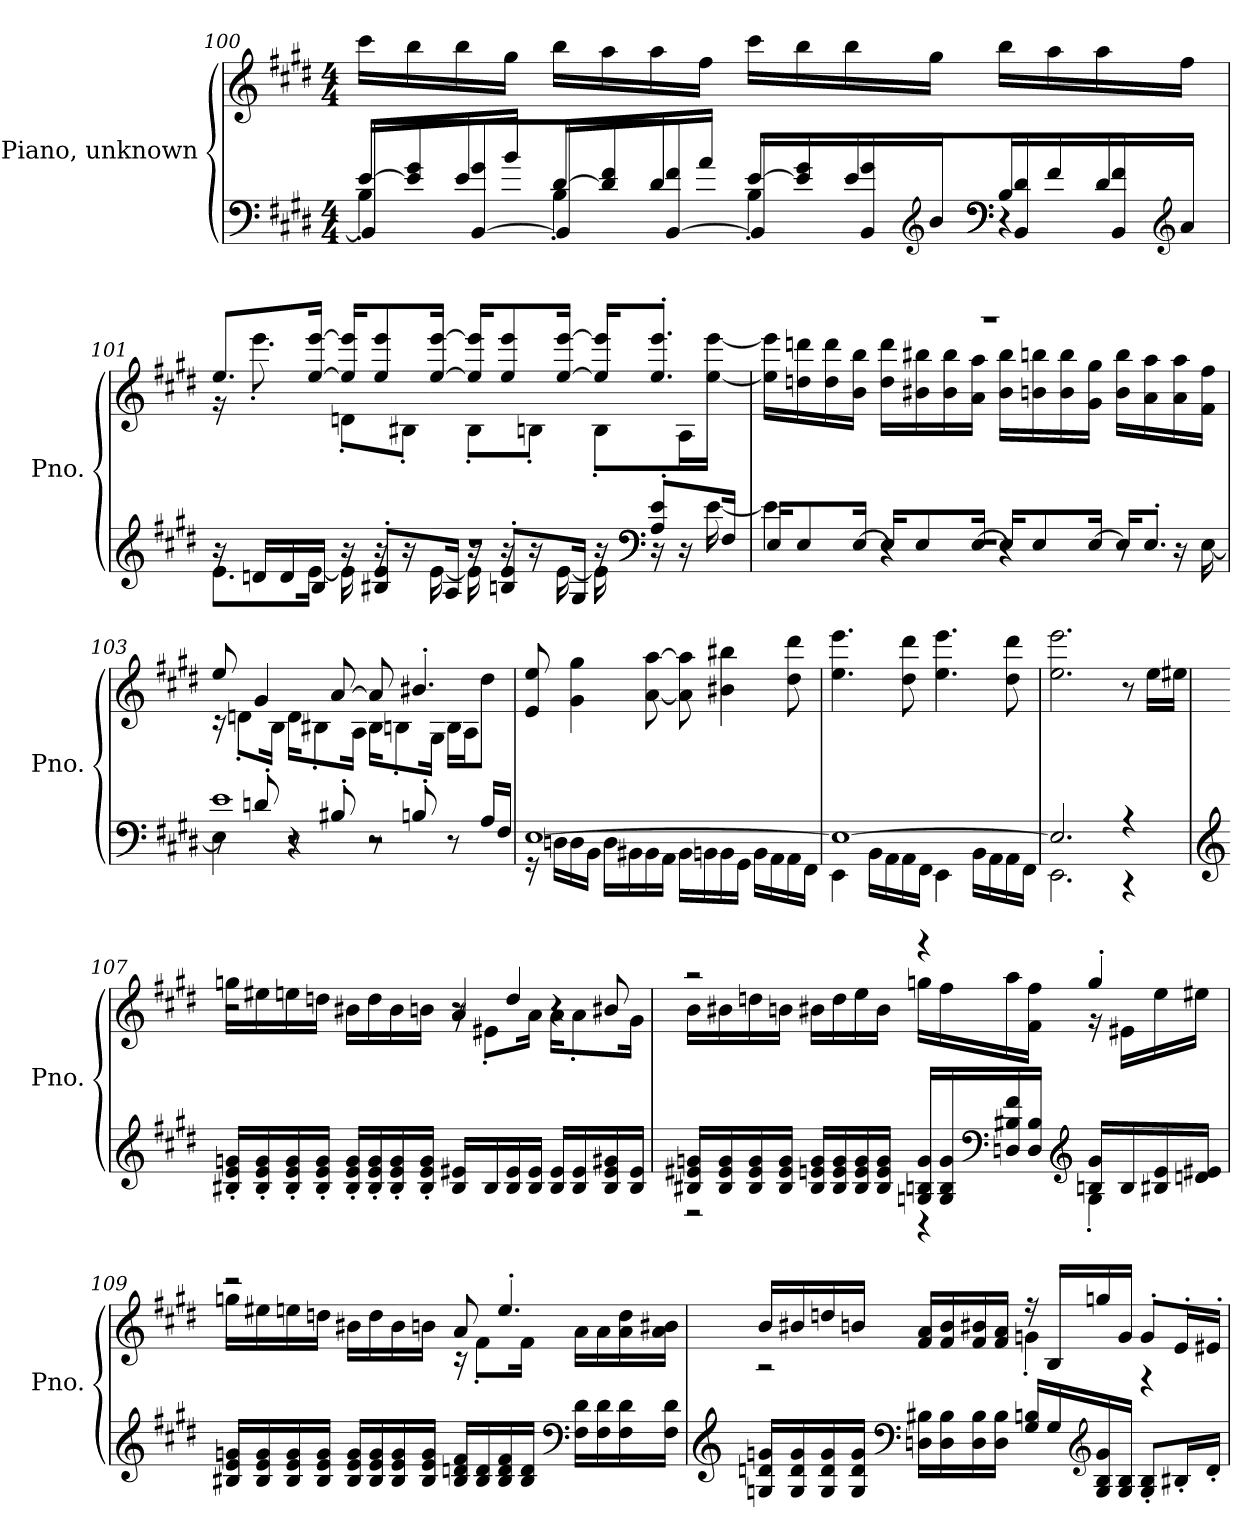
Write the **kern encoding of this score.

**kern	**kern
*part1	*part1
*staff2	*staff1
*I"Piano, unknown	*
*I'Pno.	*
!!LO:PB:g=z
*clefF4	*clefG2
*k[f#c#g#d#]	*k[f#c#g#d#]
*M4/4	*M4/4
=100	=100
*^	*
*	*^	*
[16e/LL	4B'\	8BB/L]	16ccc#\LL
16e/] 16g#/	.	.	16bb\
16e/	.	[8BB/ 8g#/	16bb\
16b/JJ	.	.	16gg#\JJ
[16d#/LL	4B'\	8BB/]	16bb\LL
16d#/] 16f#/	.	.	16aa\
16d#/	.	[8BB/ 8f#/J	16aa\
16a/JJ	.	.	16ff#\JJ
[16e/LL	4B'\	8BB/L]	16ccc#\LL
16e/] 16g#/	.	.	16bb\
16e/	.	8BB/ 8g#/	16bb\
*clefG2	*	*	*
16b/JJ	.	.	16gg#\JJ
*clefF4	*	*	*
16B/LL	4r	8BB/ 8d#/	16bb\LL
16f#/	.	.	16aa\
16d#/	.	8BB/ 8f#/J	16aa\
*clefG2	*	*	*
16a/JJ	.	.	16ff#\JJ
!!LO:LB:g=z
=101	=101	=101	=101
*	*	*	*^
1r	8.e\L	16r	8.ee/L	16r
.	.	16dn/LL	.	8.eee'\
.	.	16d/	.	.
.	[16e\Jk	16B/JJ	[16ee/ [16eee/Jk	.
.	16e\]	16r	16ee/] 16eee/]KL	8dn'\L
.	16r	8B#X/' 8e/'L	8ee/ 8eee/	.
.	16r	.	.	8B#X'\J
.	[16e\	16A/Jk	[16ee/ [16eee/Jk	.
.	16e\]	16r	16ee/] 16eee/]KL	8B#'\L
.	16r	8Bn/' 8e/'L	8ee/ 8eee/	.
.	16r	.	.	8Bn'\J
.	[16e\	16G#/Jk	[16ee/ [16eee/Jk	.
.	16e\]	16r	16ee/] 16eee/]KL	8B'\L
*clefF4	*	*	*	*
.	16r	8A/' 8e/'L	8.ee/' 8.eee/'J	.
.	16r	.	.	16A\L
.	[16e\	16F#/Jk	.	[16ee\ [16eee\JJ
!!LO:LB:g=z	!!
=102	=102	=102	=102	=102
1r	4e\]	16E/KL	1r	16ee\] 16eee\]LL
.	.	8E/	.	16ddn\ 16dddn\
.	.	.	.	16dd\ 16ddd\
.	.	[16E/Jk	.	16b\ 16bb\JJ
.	4r	16E/KL]	.	16dd\ 16ddd\LL
.	.	8E/	.	16b#X\ 16bb#X\
.	.	.	.	16b#\ 16bb#\
.	.	[16E/Jk	.	16a\ 16aa\JJ
.	4r	16E/KL]	.	16b#\ 16bb#\LL
.	.	8E/	.	16bn\ 16bbn\
.	.	.	.	16b\ 16bb\
.	.	[16E/Jk	.	16g#\ 16gg#\JJ
.	8r	16E/KL]	.	16b\ 16bb\LL
.	.	8.E'/J	.	16a\ 16aa\
.	16r	.	.	16a\ 16aa\
.	[16E\	.	.	16f#\ 16ff#\JJ
!!LO:LB:g=z	!!
=103	=103	=103	=103	=103
1e	4E\]	8r	8ee/	16r
.	.	.	.	8dn'\L
.	.	8dn'/	4g#/	.
.	.	.	.	16B\Jk
.	4r	8r	.	16d\KL
.	.	.	.	8B#X'\
.	.	8B#X'/	[8a/	.
.	.	.	.	16A\Jk
.	2r	8r	8a/]	16B#\KL
.	.	.	.	8Bn'\
.	.	8Bn'/	4.b#X'/	.
.	.	.	.	16G#\Jk
.	.	8r	.	16B\LL
.	.	.	.	16A\J
.	.	16A/LL	.	8dd#\J
.	.	16F#/JJ	.	.
*	*v	*v	*	*
*	*	*v	*v
=104	=104	=104
[1E	16r	8e/ 8ee/
.	16Dn\LL	.
.	16D\	4g#\ 4gg#\
.	16BB\JJ	.
.	16D\LL	.
.	16BB#X\	.
.	16BB#\	[8a\ [8aa\
.	16AA\JJ	.
.	16BB#\LL	8a\] 8aa\]
.	16BBn\	.
.	16BB\	4b#X\ 4bb#X\
.	16GG#\JJ	.
.	16BB\LL	.
.	16AA\	.
.	16AA\	8dd#\ 8ddd#\
.	16FF#\JJ	.
!!LO:LB:g=z
=105	=105	=105
1E_	4EE\	4.ee\ 4.eee\
.	16BB\LL	.
.	16AA\	.
.	16AA\	8dd#\ 8ddd#\
.	16FF#\JJ	.
.	4EE\	4.ee\ 4.eee\
.	16BB\LL	.
.	16AA\	.
.	16AA\	8dd#\ 8ddd#\
.	16FF#\JJ	.
=106	=106	=106
2.E/]	2.EE\	2.ee\ 2.eee\
4r	4r	8r
.	.	16ee\LL
.	.	16ee#X\JJ
*v	*v	*
!!LO:LB:g=z
=107	=107
*clefG2	*
*	*^
*	*	*^
16B#X/' 16e/' 16gn/'LL	2r	16ggn\LL	2r
16B#/' 16e/' 16g/'	.	16ee#X\	.
16B#/' 16e/' 16g/'	.	16een\	.
16B#/' 16e/' 16g/'JJ	.	16ddn\JJ	.
16B#/' 16e/' 16g/'LL	.	16b#X\LL	.
16B#/' 16e/' 16g/'	.	16dd\	.
16B#/' 16e/' 16g/'	.	16b#\	.
16B#/' 16e/' 16g/'JJ	.	16bn\JJ	.
16B#/ 16e#X/LL	8r	16r	4a/
16B#/	.	8e#X'\L	.
16B#/ 16e#/	4dd/	.	.
16B#/ 16e#/JJ	.	16a\Jk	.
16B#/ 16e#/LL	.	16a\KL	4r
16B#/ 16e#/	.	8a'\	.
16B#/ 16e#/ 16g#X/	8b#X/	.	.
16B#/ 16e#/JJ	.	16g#\Jk	.
*	*	*v	*v
!!LO:PB:g=z
=108	=108	=108
*^	*	*
16B#X/ 16e#X/ 16gn/LL	2r	2r	16b\LL
16B#/ 16e#/ 16g/	.	.	16b#X\
16B#/ 16e#/ 16g/	.	.	16ddn\
16B#/ 16e#/ 16g/JJ	.	.	16bn\JJ
16B#/ 16en/ 16g/LL	.	.	16b#X\LL
16B#/ 16e/ 16g/	.	.	16dd\
16B#/ 16e/ 16g/	.	.	16ee\
16B#/ 16e/ 16g/JJ	.	.	16b#\JJ
16Gn/ 16Bn/ 16g/LL	4r	4r	16ggn\LL
16G/ 16B/ 16g/	.	.	16ff#\
*clefF4	*	*	*
16Dn/ 16B#X/ 16f#/	.	.	16aa\
16D/ 16B#/JJ	.	.	16f#\ 16ff#\JJ
*clefG2	*	*	*
16Bn/ 16g/LL	4G'\	4gg'/	16r
16B/	.	.	16e#X\LL
16B#X/ 16e/	.	.	16ee\
16dn/ 16e#X/JJ	.	.	16ee#X\JJ
*v	*v	*	*
!!LO:LB:g=z	!!
=109	=109	=109
16B#X/ 16e/ 16gn/LL	2r	16ggn\LL
16B#/ 16e/ 16g/	.	16ee#X\
16B#/ 16e/ 16g/	.	16een\
16B#/ 16e/ 16g/JJ	.	16ddn\JJ
16B#/ 16e/ 16g/LL	.	16b#X\LL
16B#/ 16e/ 16g/	.	16dd\
16B#/ 16e/ 16g/	.	16b#\
16B#/ 16e/ 16g/JJ	.	16bn\JJ
16B#/ 16dn/ 16f#/LL	8a/	16r
16B#/ 16d/	.	8f#'\L
16B#/ 16d/ 16f#/	4.ee'/	.
16B#/ 16d/JJ	.	16f#\Jk
*clefF4	*	*
16F#\ 16d\LL	.	16a\LL
16F#\ 16d\	.	16a\
16F#\ 16d\	.	16a\ 16dd\
16F#\ 16d\JJ	.	16a\ 16b#X\JJ
!!LO:LB:g=z	!!
=110	=110	=110
*clefG2	*	*
16Gn/ 16dn/ 16gn/LL	16b/LL	2r
16G/ 16d/ 16g/	16b#X/	.
16G/ 16d/ 16g/	16ddn/	.
16G/ 16d/ 16g/JJ	16bn/JJ	.
*clefF4	*	*
16Dn\ 16B#X\LL	16f#/ 16a/LL	.
16D\ 16B#\	16f#/ 16b/	.
16D\ 16B#\	16f#/ 16b#X/	.
16D\ 16B#\JJ	16f#/ 16a/JJ	.
16G/ 16Bn/LL	16r	4gn'\
16G/	16B/LL	.
*clefG2	*	*
16G/ 16B/ 16g/	16ggn/	.
16G/ 16B/JJ	16g/JJ	.
8G/' 8B/'L	8g'/L	4r
16B#X'/L	16e'/L	.
16d'/JJ	16e#X'/JJ	.
*	*v	*v
=	=
*-	*-
